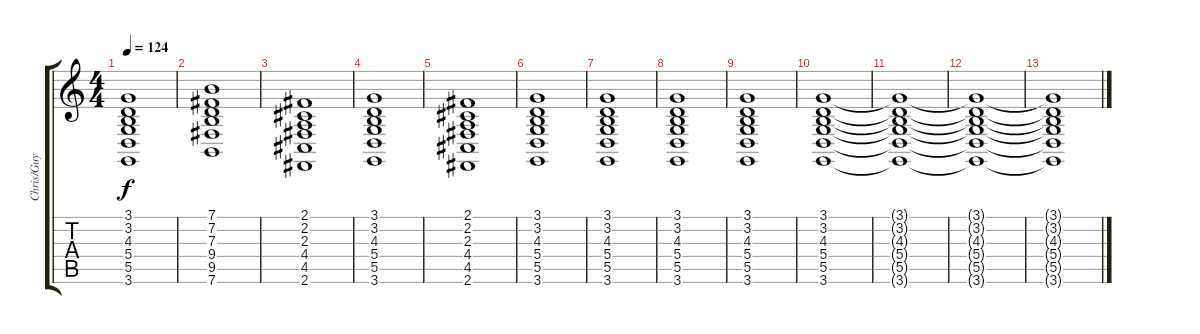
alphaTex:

\track ("Chris/Guy (piano)" "Chris/Guy ") {instrument acousticgrandpiano}
\staff {score tabs}
\tuning (E4 B3 G3 D3 A2 E2) {hide}
\ts (4 4)
\tempo 124
\clef g2
\ks c
(3.1 3.2 4.3 5.4 5.5 3.6).1{dy f} |
(7.1 7.2 7.3 9.4 9.5 7.6).1 |
(2.1 2.2 2.3 4.4 4.5 2.6).1 |
(3.1 3.2 4.3 5.4 5.5 3.6).1 |
(2.1 2.2 2.3 4.4 4.5 2.6).1 |
(3.1 3.2 4.3 5.4 5.5 3.6).1 |
(3.1 3.2 4.3 5.4 5.5 3.6).1 |
(3.1 3.2 4.3 5.4 5.5 3.6).1 |
(3.1 3.2 4.3 5.4 5.5 3.6).1 |
(3.1 3.2 4.3 5.4 5.5 3.6).1 |
(3.1{t} 3.2{t} 4.3{t} 5.4{t} 5.5{t} 3.6{t}).1 |
(3.1{t} 3.2{t} 4.3{t} 5.4{t} 5.5{t} 3.6{t}).1 |
(3.1{t} 3.2{t} 4.3{t} 5.4{t} 5.5{t} 3.6{t}).1
